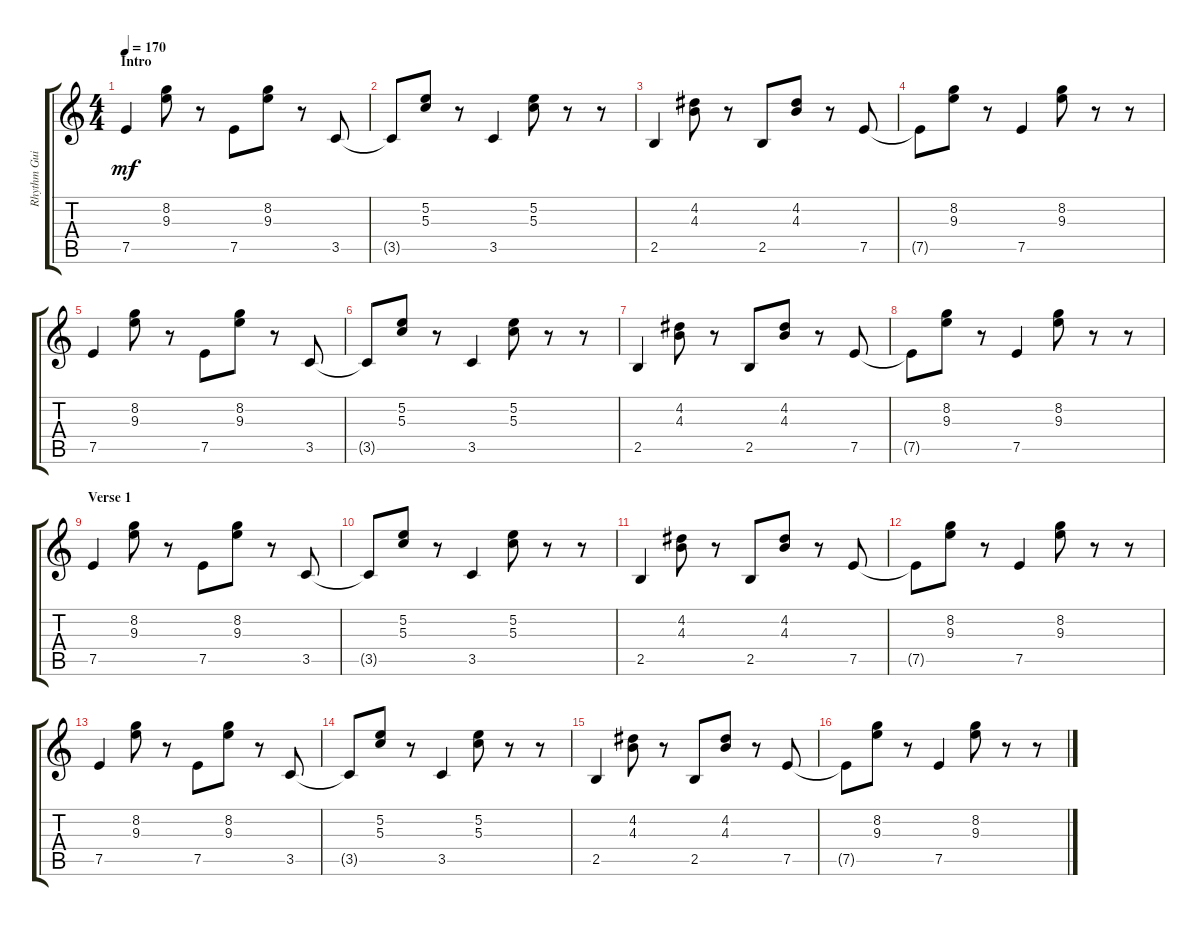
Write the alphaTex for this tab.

\track ("Rhythm Guitar" "Rhythm Gui") {instrument overdrivenguitar}
\staff {score tabs}
\tuning (E4 B3 G3 D3 A2 E2) {hide}
\ts (4 4)
\section ("" "Intro")
\tempo 170
\clef g2
\ks c
7.5.4{dy mf instrument overdrivenguitar} (8.2 9.3).8 r.8 7.5.8 (8.2 9.3).8 r.8 3.5.8 |
3.5{t}.8 (5.2 5.3).8 r.8 3.5.4 (5.2 5.3).8 r.8 r.8 |
2.5.4 (4.2 4.3).8 r.8 2.5.8 (4.2 4.3).8 r.8 7.5.8 |
7.5{t}.8 (8.2 9.3).8 r.8 7.5.4 (8.2 9.3).8 r.8 r.8 |
7.5.4 (8.2 9.3).8 r.8 7.5.8 (8.2 9.3).8 r.8 3.5.8 |
3.5{t}.8 (5.2 5.3).8 r.8 3.5.4 (5.2 5.3).8 r.8 r.8 |
2.5.4 (4.2 4.3).8 r.8 2.5.8 (4.2 4.3).8 r.8 7.5.8 |
7.5{t}.8 (8.2 9.3).8 r.8 7.5.4 (8.2 9.3).8 r.8 r.8 |
\section ("" "Verse 1")
7.5.4 (8.2 9.3).8 r.8 7.5.8 (8.2 9.3).8 r.8 3.5.8 |
3.5{t}.8 (5.2 5.3).8 r.8 3.5.4 (5.2 5.3).8 r.8 r.8 |
2.5.4 (4.2 4.3).8 r.8 2.5.8 (4.2 4.3).8 r.8 7.5.8 |
7.5{t}.8 (8.2 9.3).8 r.8 7.5.4 (8.2 9.3).8 r.8 r.8 |
7.5.4 (8.2 9.3).8 r.8 7.5.8 (8.2 9.3).8 r.8 3.5.8 |
3.5{t}.8 (5.2 5.3).8 r.8 3.5.4 (5.2 5.3).8 r.8 r.8 |
2.5.4 (4.2 4.3).8 r.8 2.5.8 (4.2 4.3).8 r.8 7.5.8 |
7.5{t}.8 (8.2 9.3).8 r.8 7.5.4 (8.2 9.3).8 r.8 r.8
